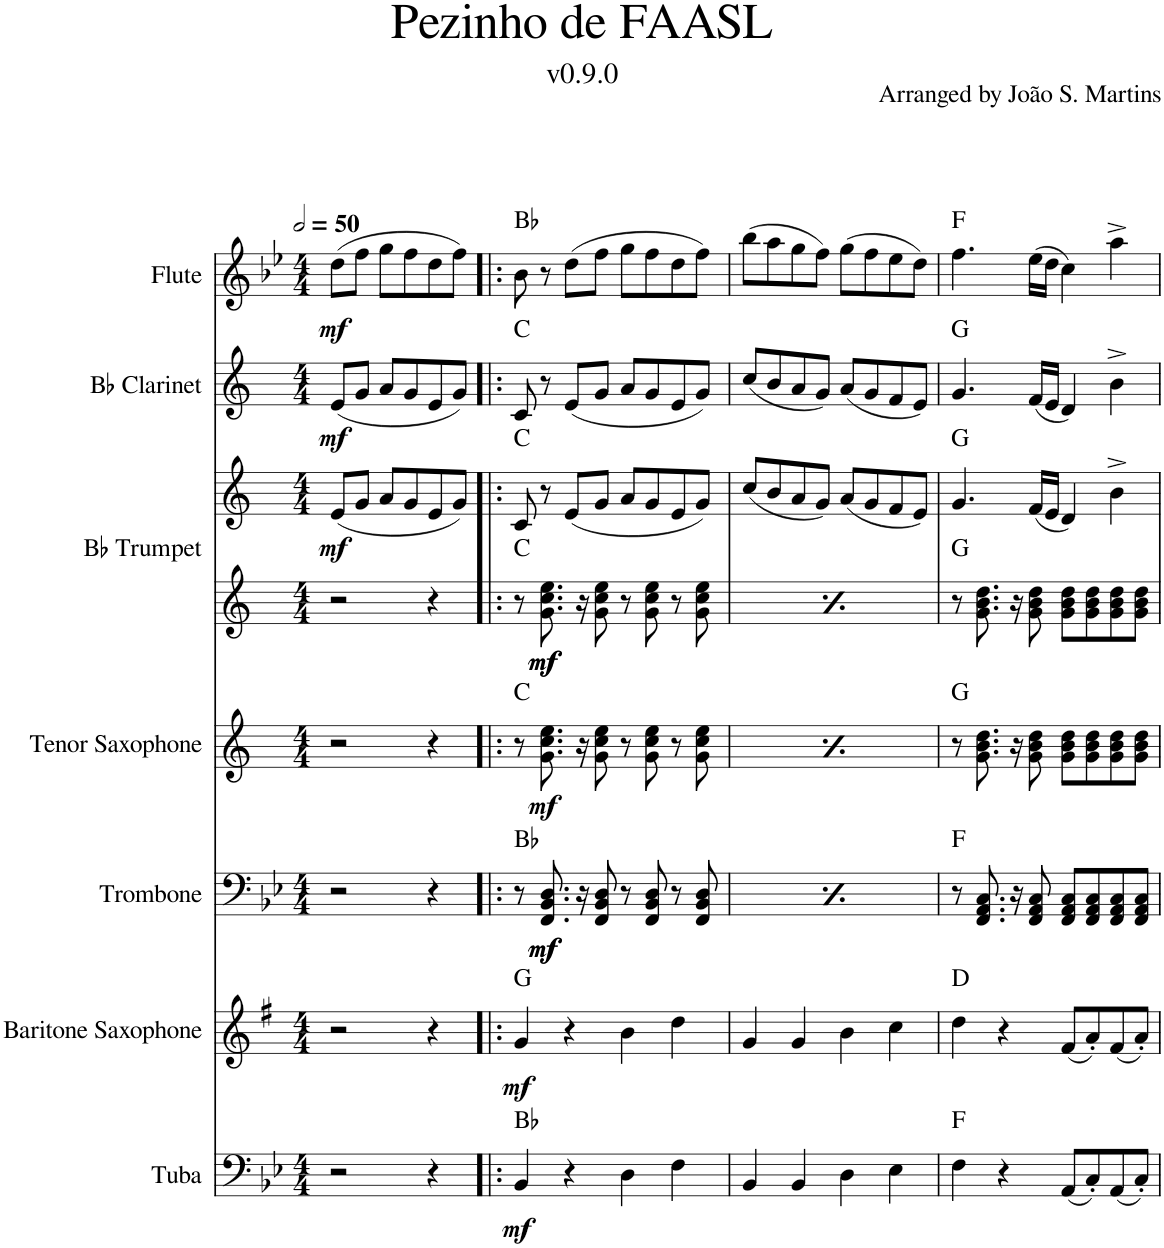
**kern	**dynam	**harte	**kern	**dynam	**harte	**kern	**dynam	**harte	**kern	**dynam	**harte	**kern	**kern	**dynam	**harte	**kern	**dynam	**harte	**kern	**dynam	**harte	**kern	**dynam	**harte	**kern	**dynam	**harte	**kern	**dynam	**harte	**kern	**dynam	**harte	**kern	**dynam	**harte
*part12	*part12	*part12	*part11	*part11	*part11	*part10	*part10	*part10	*part9	*part9	*part9	*part8	*part8	*part8	*part8	*part7	*part7	*part7	*part6	*part6	*part6	*part5	*part5	*part5	*part4	*part4	*part4	*part3	*part3	*part3	*part2	*part2	*part2	*part1	*part1	*part1
*staff13	*staff13	*	*staff12	*staff12	*	*staff11	*staff11	*	*staff10	*staff10	*	*staff9	*staff8	*staff8/9	*	*staff7	*staff7	*	*staff6	*staff6	*	*staff5	*staff5	*	*staff4	*staff4	*	*staff3	*staff3	*	*staff2	*staff2	*	*staff1	*staff1	*
*I"Tuba	*	*	*I"Baritone Saxophone	*	*	*I"Trombone	*	*	*I"Tenor Saxophone	*	*	*I"Bb Trumpet	*	*	*	*I"Bb Clarinet	*	*	*I"Flute	*	*	*I"Bass	*	*	*I"Baritone	*	*	*I"Tenor	*	*	*I"Soprano	*	*	*I"Alto	*	*
*I'Tba.	*	*	*I'Bar. Sax.	*	*	*I'Tbn.	*	*	*I'T. Sax.	*	*	*I'Bb Tpt.	*	*	*	*I'Bb Cl.	*	*	*I'Fl.	*	*	*I'B.	*	*	*I'Bar.	*	*	*I'T.	*	*	*I'S.	*	*	*I'A.	*	*
*	*	*	*	*	*	*	*	*	*	*	*	*	*	*	*	*	*	*	*	*	*	*stria5	*	*	*stria5	*	*	*stria5	*	*	*stria5	*	*	*stria5	*	*
*clefF4	*	*	*clefG2	*	*	*clefF4	*	*	*clefG2	*	*	*clefG2	*clefG2	*	*	*clefG2	*	*	*clefG2	*	*	*clefF4	*	*	*clefF4	*	*	*clefGv2	*	*	*clefG2	*	*	*clefG2	*	*
*	*	*	*Trd12c21	*	*	*	*	*	*Trd8c14	*	*	*Trd1c2	*Trd1c2	*	*	*Trd1c2	*	*	*	*	*	*	*	*	*	*	*	*	*	*	*	*	*	*	*	*
*k[b-e-]	*	*	*k[f#]	*	*	*k[b-e-]	*	*	*k[]	*	*	*k[]	*k[]	*	*	*k[]	*	*	*k[b-e-]	*	*	*k[b-e-]	*	*	*k[b-e-]	*	*	*k[b-e-]	*	*	*k[b-e-]	*	*	*k[b-e-]	*	*
*M4/4	*	*	*M4/4	*	*	*M4/4	*	*	*M4/4	*	*	*M4/4	*M4/4	*	*	*M4/4	*	*	*M4/4	*	*	*M4/4	*	*	*M4/4	*	*	*M4/4	*	*	*M4/4	*	*	*M4/4	*	*
*MM100	*	*	*MM100	*	*	*MM100	*	*	*MM100	*	*	*MM100	*MM100	*	*	*MM100	*	*	*MM100	*	*	*MM100	*	*	*MM100	*	*	*MM100	*	*	*MM100	*	*	*MM100	*	*
=1	=1	=1	=1	=1	=1	=1	=1	=1	=1	=1	=1	=1	=1	=1	=1	=1	=1	=1	=1	=1	=1	=1	=1	=1	=1	=1	=1	=1	=1	=1	=1	=1	=1	=1	=1	=1
!	!	!	!	!	!	!	!	!	!	!	!	!	!	!LO:DY:b	!	!	!LO:DY:b	!	!	!LO:DY:b	!	!	!	!	!	!	!	!	!	!	!	!LO:DY:b	!	!	!LO:DY:b	!
2r	.	.	2r	.	.	2r	.	.	2r	.	.	2r	(8e/L	mf	.	(8e/L	mf	.	(8dd\L	mf	.	2r	.	.	2r	.	.	2r	.	.	(8d/L	mf	.	(8d/L	mf	.
.	.	.	.	.	.	.	.	.	.	.	.	.	8g/J	.	.	8g/J	.	.	8ff\J	.	.	.	.	.	.	.	.	.	.	.	8f/J	.	.	8f/J	.	.
.	.	.	.	.	.	.	.	.	.	.	.	.	8a/L	.	.	8a/L	.	.	8gg\L	.	.	.	.	.	.	.	.	.	.	.	8g/L	.	.	8g/L	.	.
.	.	.	.	.	.	.	.	.	.	.	.	.	8g/	.	.	8g/	.	.	8ff\	.	.	.	.	.	.	.	.	.	.	.	8f/J	.	.	8f/J	.	.
4r	.	.	4r	.	.	4r	.	.	4r	.	.	4r	8e/	.	.	8e/	.	.	8dd\	.	.	4r	.	.	4r	.	.	4r	.	.	8d/L	.	.	8d/L	.	.
.	.	.	.	.	.	.	.	.	.	.	.	.	8g/J)	.	.	8g/J)	.	.	8ff\J)	.	.	.	.	.	.	.	.	.	.	.	8f/J)	.	.	8f/J)	.	.
=2!|:	=2!|:	=2!|:	=2!|:	=2!|:	=2!|:	=2!|:	=2!|:	=2!|:	=2!|:	=2!|:	=2!|:	=2!|:	=2!|:	=2!|:	=2!|:	=2!|:	=2!|:	=2!|:	=2!|:	=2!|:	=2!|:	=2!|:	=2!|:	=2!|:	=2!|:	=2!|:	=2!|:	=2!|:	=2!|:	=2!|:	=2!|:	=2!|:	=2!|:	=2!|:	=2!|:	=2!|:
!	!LO:DY:b	!	!	!LO:DY:b	!	!	!	!	!	!	!	!	!	!	!	!	!	!	!	!	!	!	!LO:DY:b	!	!	!	!	!	!	!	!	!	!	!	!	!
4BB-/	mf	Bb:maj	4g/	mf	G:maj	8r	.	Bb:maj	8r	.	C:maj	8r	8c/	.	C:maj C:maj	8c/	.	C:maj	8b-\	.	Bb:maj	4BB-	mf	Bb:maj	8r	.	Bb:maj	8r	.	Bb:maj	8B-	.	Bb:maj	8B-	.	Bb:maj
!	!	!	!	!	!	!	!LO:DY:b	!	!	!	!	!	!	!	!	!	!	!	!	!	!	!	!	!	!	!	!	!	!	!	!	!	!	!	!	!
!	!	!	!	!	!	!	!LO:DY:n=1:b	!	!	!LO:DY:b	!	!	!	!LO:DY:b=2	!	!	!	!	!	!	!	!	!	!	!	!	!	!	!	!	!	!	!	!	!	!
!	!	!	!	!	!	!	!	!	!	!	!	!	!	!LO:DY:n=1:b=2	!	!	!	!	!	!	!	!	!	!	!	!LO:DY:b	!	!	!LO:DY:b	!	!	!	!	!	!	!
.	.	.	.	.	.	8.FF/ 8.BB-/ 8.D/	mf mf	.	8.g\ 8.cc\ 8.ee\	mf	.	8.g\ 8.cc\ 8.ee\	8r	mf mf	.	8r	.	.	8r	.	.	.	.	.	8.G 8.B- 8.d	mf	.	8.G 8.B- 8.d	mf	.	8r	.	.	8r	.	.
4r	.	.	4r	.	.	.	.	.	.	.	.	.	(8e/L	.	.	(8e/L	.	.	(8dd\L	.	.	4r	.	.	.	.	.	.	.	.	(8d/L	.	.	(8d/L	.	.
.	.	.	.	.	.	16r	.	.	16r	.	.	16r	.	.	.	.	.	.	.	.	.	.	.	.	16r	.	.	16r	.	.	.	.	.	.	.	.
.	.	.	.	.	.	8FF/ 8BB-/ 8D/	.	.	8g\ 8cc\ 8ee\	.	.	8g\ 8cc\ 8ee\	8g/J	.	.	8g/J	.	.	8ff\J	.	.	.	.	.	8G 8B- 8d	.	.	8G 8B- 8d	.	.	8f/J	.	.	8f/J	.	.
4D\	.	.	4b\	.	.	8r	.	.	8r	.	.	8r	8a/L	.	.	8a/L	.	.	8gg\L	.	.	4D	.	.	8r	.	.	8r	.	.	8g/L	.	.	8g/L	.	.
.	.	.	.	.	.	8FF/ 8BB-/ 8D/	.	.	8g\ 8cc\ 8ee\	.	.	8g\ 8cc\ 8ee\	8g/	.	.	8g/	.	.	8ff\	.	.	.	.	.	8G 8B- 8d	.	.	8G 8B- 8d	.	.	8f/J	.	.	8f/J	.	.
4F\	.	.	4dd\	.	.	8r	.	.	8r	.	.	8r	8e/	.	.	8e/	.	.	8dd\	.	.	4F	.	.	8r	.	.	8r	.	.	8d/L	.	.	8d/L	.	.
.	.	.	.	.	.	8FF/ 8BB-/ 8D/	.	.	8g\ 8cc\ 8ee\	.	.	8g\ 8cc\ 8ee\	8g/J)	.	.	8g/J)	.	.	8ff\J)	.	.	.	.	.	8G 8B- 8d	.	.	8G 8B- 8d	.	.	8f/J)	.	.	8f/J)	.	.
=3	=3	=3	=3	=3	=3	=3	=3	=3	=3	=3	=3	=3	=3	=3	=3	=3	=3	=3	=3	=3	=3	=3	=3	=3	=3	=3	=3	=3	=3	=3	=3	=3	=3	=3	=3	=3
4BB-/	.	.	4g/	.	.	8r	.	Bb:maj	8r	.	C:maj	8r	(8cc/L	.	C:maj	(8cc/L	.	.	(8bb-\L	.	.	4BB-	.	.	8r	.	Bb:maj	8r	.	Bb:maj	(8b-/L	.	.	(8b-/L	.	.
!	!	!	!	!	!	!	!LO:DY:b	!	!	!	!	!	!	!	!	!	!	!	!	!	!	!	!	!	!	!	!	!	!	!	!	!	!	!	!	!
!	!	!	!	!	!	!	!LO:DY:n=1:b	!	!	!LO:DY:b	!	!	!	!LO:DY:b=2	!	!	!	!	!	!	!	!	!	!	!	!	!	!	!	!	!	!	!	!	!	!
!	!	!	!	!	!	!	!	!	!	!	!	!	!	!LO:DY:n=1:b=2	!	!	!	!	!	!	!	!	!	!	!	!LO:DY:b	!	!	!LO:DY:b	!	!	!	!	!	!	!
.	.	.	.	.	.	8.FF/ 8.BB-/ 8.D/	mf mf	.	8.g\ 8.cc\ 8.ee\	mf	.	8.g\ 8.cc\ 8.ee\	8b/	mf mf	.	8b/	.	.	8aa\	.	.	.	.	.	8.G 8.B- 8.d	mf	.	8.G 8.B- 8.d	mf	.	8a/J	.	.	8a/J	.	.
4BB-/	.	.	4g/	.	.	.	.	.	.	.	.	.	8a/	.	.	8a/	.	.	8gg\	.	.	4BB-	.	.	.	.	.	.	.	.	8g/L	.	.	8g/L	.	.
.	.	.	.	.	.	16r	.	.	16r	.	.	16r	.	.	.	.	.	.	.	.	.	.	.	.	16r	.	.	16r	.	.	.	.	.	.	.	.
.	.	.	.	.	.	8FF/ 8BB-/ 8D/	.	.	8g\ 8cc\ 8ee\	.	.	8g\ 8cc\ 8ee\	8g/J)	.	.	8g/J)	.	.	8ff\J)	.	.	.	.	.	8G 8B- 8d	.	.	8G 8B- 8d	.	.	8f/J)	.	.	8f/J)	.	.
4D\	.	.	4b\	.	.	8r	.	.	8r	.	.	8r	(8a/L	.	.	(8a/L	.	.	(8gg\L	.	.	4D	.	.	8r	.	.	8r	.	.	(8g/L	.	.	(8g/L	.	.
.	.	.	.	.	.	8FF/ 8BB-/ 8D/	.	.	8g\ 8cc\ 8ee\	.	.	8g\ 8cc\ 8ee\	8g/	.	.	8g/	.	.	8ff\	.	.	.	.	.	8G 8B- 8d	.	.	8G 8B- 8d	.	.	8f/J	.	.	8f/J	.	.
4E-\	.	.	4cc\	.	.	8r	.	.	8r	.	.	8r	8f/	.	.	8f/	.	.	8ee-\	.	.	4E-	.	.	8r	.	.	8r	.	.	8e-/L	.	.	8e-/L	.	.
.	.	.	.	.	.	8FF/ 8BB-/ 8D/	.	.	8g\ 8cc\ 8ee\	.	.	8g\ 8cc\ 8ee\	8e/J)	.	.	8e/J)	.	.	8dd\J)	.	.	.	.	.	8G 8B- 8d	.	.	8G 8B- 8d	.	.	8d/J)	.	.	8d/J)	.	.
=4	=4	=4	=4	=4	=4	=4	=4	=4	=4	=4	=4	=4	=4	=4	=4	=4	=4	=4	=4	=4	=4	=4	=4	=4	=4	=4	=4	=4	=4	=4	=4	=4	=4	=4	=4	=4
4F\	.	F:maj	4dd\	.	D:maj	8r	.	F:maj	8r	.	G:maj	8r	4.g/	.	G:maj G:maj	4.g/	.	G:maj	4.ff\	.	F:maj	4F	.	F:maj	8r	.	F:maj	8r	.	F:maj	4.f	.	F:maj	4.f	.	F:maj
.	.	.	.	.	.	8.FF/ 8.AA/ 8.C/	.	.	8.g\ 8.b\ 8.dd\	.	.	8.g\ 8.b\ 8.dd\	.	.	.	.	.	.	.	.	.	.	.	.	8.F 8.A 8.d	.	.	8.F 8.A 8.d	.	.	.	.	.	.	.	.
4r	.	.	4r	.	.	.	.	.	.	.	.	.	.	.	.	.	.	.	.	.	.	4r	.	.	.	.	.	.	.	.	.	.	.	.	.	.
.	.	.	.	.	.	16r	.	.	16r	.	.	16r	.	.	.	.	.	.	.	.	.	.	.	.	16r	.	.	16r	.	.	.	.	.	.	.	.
.	.	.	.	.	.	8FF/ 8AA/ 8C/	.	.	8g\ 8b\ 8dd\	.	.	8g\ 8b\ 8dd\	(16f/LL	.	.	(16f/LL	.	.	(16ee-\LL	.	.	.	.	.	8F 8A 8d	.	.	8F 8A 8d	.	.	(16e-/LL	.	.	(16e-/LL	.	.
.	.	.	.	.	.	.	.	.	.	.	.	.	16e/JJ	.	.	16e/JJ	.	.	16dd\JJ	.	.	.	.	.	.	.	.	.	.	.	16d/JJ	.	.	16d/JJ	.	.
(8AA/L	.	.	(8f#/L	.	.	8FF/ 8AA/ 8C/L	.	.	8g\ 8b\ 8dd\L	.	.	8g\ 8b\ 8dd\L	4d/)	.	.	4d/)	.	.	4cc\)	.	.	(8AA/L	.	.	8F\ 8A\ 8d\L	.	.	8F/ 8A/ 8d/L	.	.	4c)	.	.	4c)	.	.
8C'/)	.	.	8a'/)	.	.	8FF/ 8AA/ 8C/	.	.	8g\ 8b\ 8dd\	.	.	8g\ 8b\ 8dd\	.	.	.	.	.	.	.	.	.	8C'/J)	.	.	8F\ 8A\ 8d\J	.	.	8F/ 8A/ 8d/J	.	.	.	.	.	.	.	.
(8AA/	.	.	(8f#/	.	.	8FF/ 8AA/ 8C/	.	.	8g\ 8b\ 8dd\	.	.	8g\ 8b\ 8dd\	4b^\	.	.	4b^\	.	.	4aa^\	.	.	(8AA/L	.	.	8F\ 8A\ 8d\L	.	.	8F/ 8A/ 8d/L	.	.	4a^	.	.	4a^	.	.
8C'/J)	.	.	8a'/J)	.	.	8FF/ 8AA/ 8C/J	.	.	8g\ 8b\ 8dd\J	.	.	8g\ 8b\ 8dd\J	.	.	.	.	.	.	.	.	.	8C'/J)	.	.	8F\ 8A\ 8d\J	.	.	8F/ 8A/ 8d/J	.	.	.	.	.	.	.	.
=	=	=	=	=	=	=	=	=	=	=	=	=	=	=	=	=	=	=	=	=	=	=	=	=	=	=	=	=	=	=	=	=	=	=	=	=
*-	*-	*-	*-	*-	*-	*-	*-	*-	*-	*-	*-	*-	*-	*-	*-	*-	*-	*-	*-	*-	*-	*-	*-	*-	*-	*-	*-	*-	*-	*-	*-	*-	*-	*-	*-	*-
